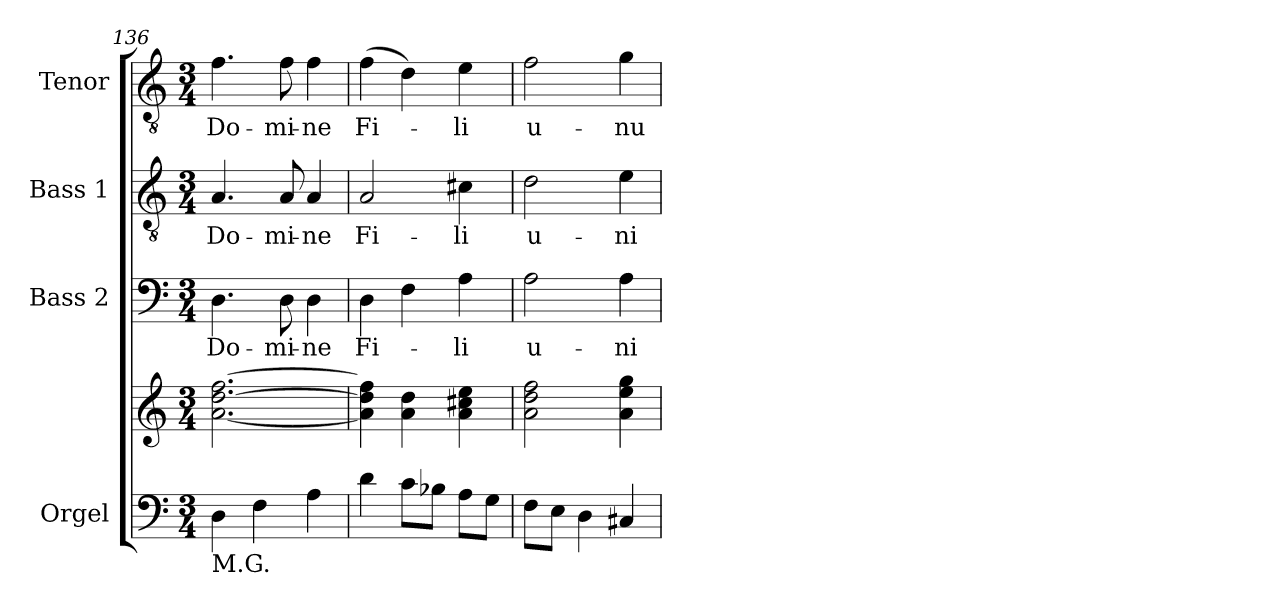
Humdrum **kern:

**kern	**kern	**kern	**text	**kern	**text	**kern	**text
*part4	*part4	*part3	*part3	*part2	*part2	*part1	*part1
*staff5	*staff4	*staff3	*staff3	*staff2	*staff2	*staff1	*staff1
*I"Orgel	*	*I"Bass 2	*	*I"Bass 1	*	*I"Tenor	*
*I'Org.	*	*I'B. 2	*	*I'B. 1	*	*I'T.	*
*clefF4	*clefG2	*clefF4	*	*clefGv2	*	*clefGv2	*
*k[]	*k[]	*k[]	*	*k[]	*	*k[]	*
*C:	*C:	*C:	*	*C:	*	*C:	*
*M3/4	*M3/4	*M3/4	*	*M3/4	*	*M3/4	*
=136	=136	=136	=136	=136	=136	=136	=136
!LO:TX:b:t=M.G.	!	!	!	!	!	!	!
!	!	!	!LO:LY:b	!	!LO:LY:b	!	!LO:LY:b
4D\	[2.a\ [2.dd\ [2.ff\	4.D\	Do-	4.A/	Do-	4.f\	Do-
4F\	.	.	.	.	.	.	.
!	!	!	!LO:LY:b	!	!LO:LY:b	!	!LO:LY:b
.	.	8D\	-mi-	8A/	-mi-	8f\	-mi-
!	!	!	!LO:LY:b	!	!LO:LY:b	!	!LO:LY:b
4A\	.	4D\	-ne	4A/	-ne	4f\	-ne
!!LO:PB:g=z
=137	=137	=137	=137	=137	=137	=137	=137
!	!	!	!LO:LY:b	!	!LO:LY:b	!	!LO:LY:b
4d\	4a\] 4dd\] 4ff\]	4D\	Fi-	2A/	Fi-	(>4f\	Fi-
8c\L	4a\ 4dd\	4F\	.	.	.	4d\)	.
8B-X\J	.	.	.	.	.	.	.
!	!	!	!LO:LY:b	!	!LO:LY:b	!	!LO:LY:b
8A\L	4a\ 4cc#X\ 4ee\	4A\	-li	4c#X\	-li	4e\	-li
8G\J	.	.	.	.	.	.	.
=138	=138	=138	=138	=138	=138	=138	=138
!	!	!	!LO:LY:b	!	!LO:LY:b	!	!LO:LY:b
8F\L	2a\ 2dd\ 2ff\	2A\	u-	2d\	u-	2f\	u-
8E\J	.	.	.	.	.	.	.
4D\	.	.	.	.	.	.	.
!	!	!	!LO:LY:b	!	!LO:LY:b	!	!LO:LY:b
4C#X/	4a\ 4ee\ 4gg\	4A\	-ni-	4e\	-ni-	4g\	-nu-
=	=	=	=	=	=	=	=
*-	*-	*-	*-	*-	*-	*-	*-
